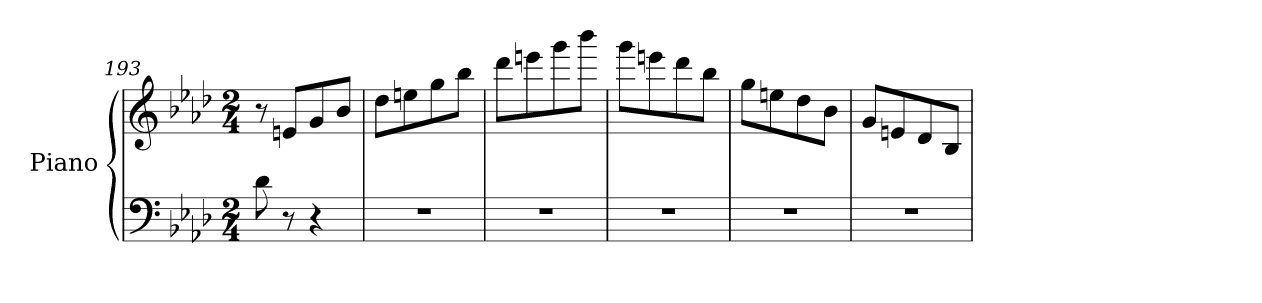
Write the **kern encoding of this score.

**kern	**kern
*part1	*part1
*staff2	*staff1
*I"Piano	*
*I'Pno.	*
*clefF4	*clefG2
*k[b-e-a-d-]	*k[b-e-a-d-]
*M2/4	*M2/4
=193	=193
8d-\	8r
8r	8en/L
4r	8g/
.	8b-/J
=194	=194
2r	8dd-\L
.	8een\
.	8gg\
.	8bb-\J
=195	=195
2r	8ddd-\L
.	8eeen\
.	8ggg\
.	8bbb-\J
=196	=196
2r	8ggg\L
.	8eeen\
.	8ddd-\
.	8bb-\J
!!LO:LB:g=z
=197	=197
2r	8gg\L
.	8een\
.	8dd-\
.	8b-\J
!!LO:LB:g=z
=198	=198
2r	8g/L
.	8en/
.	8d-/
.	8B-/J
=	=
*-	*-
